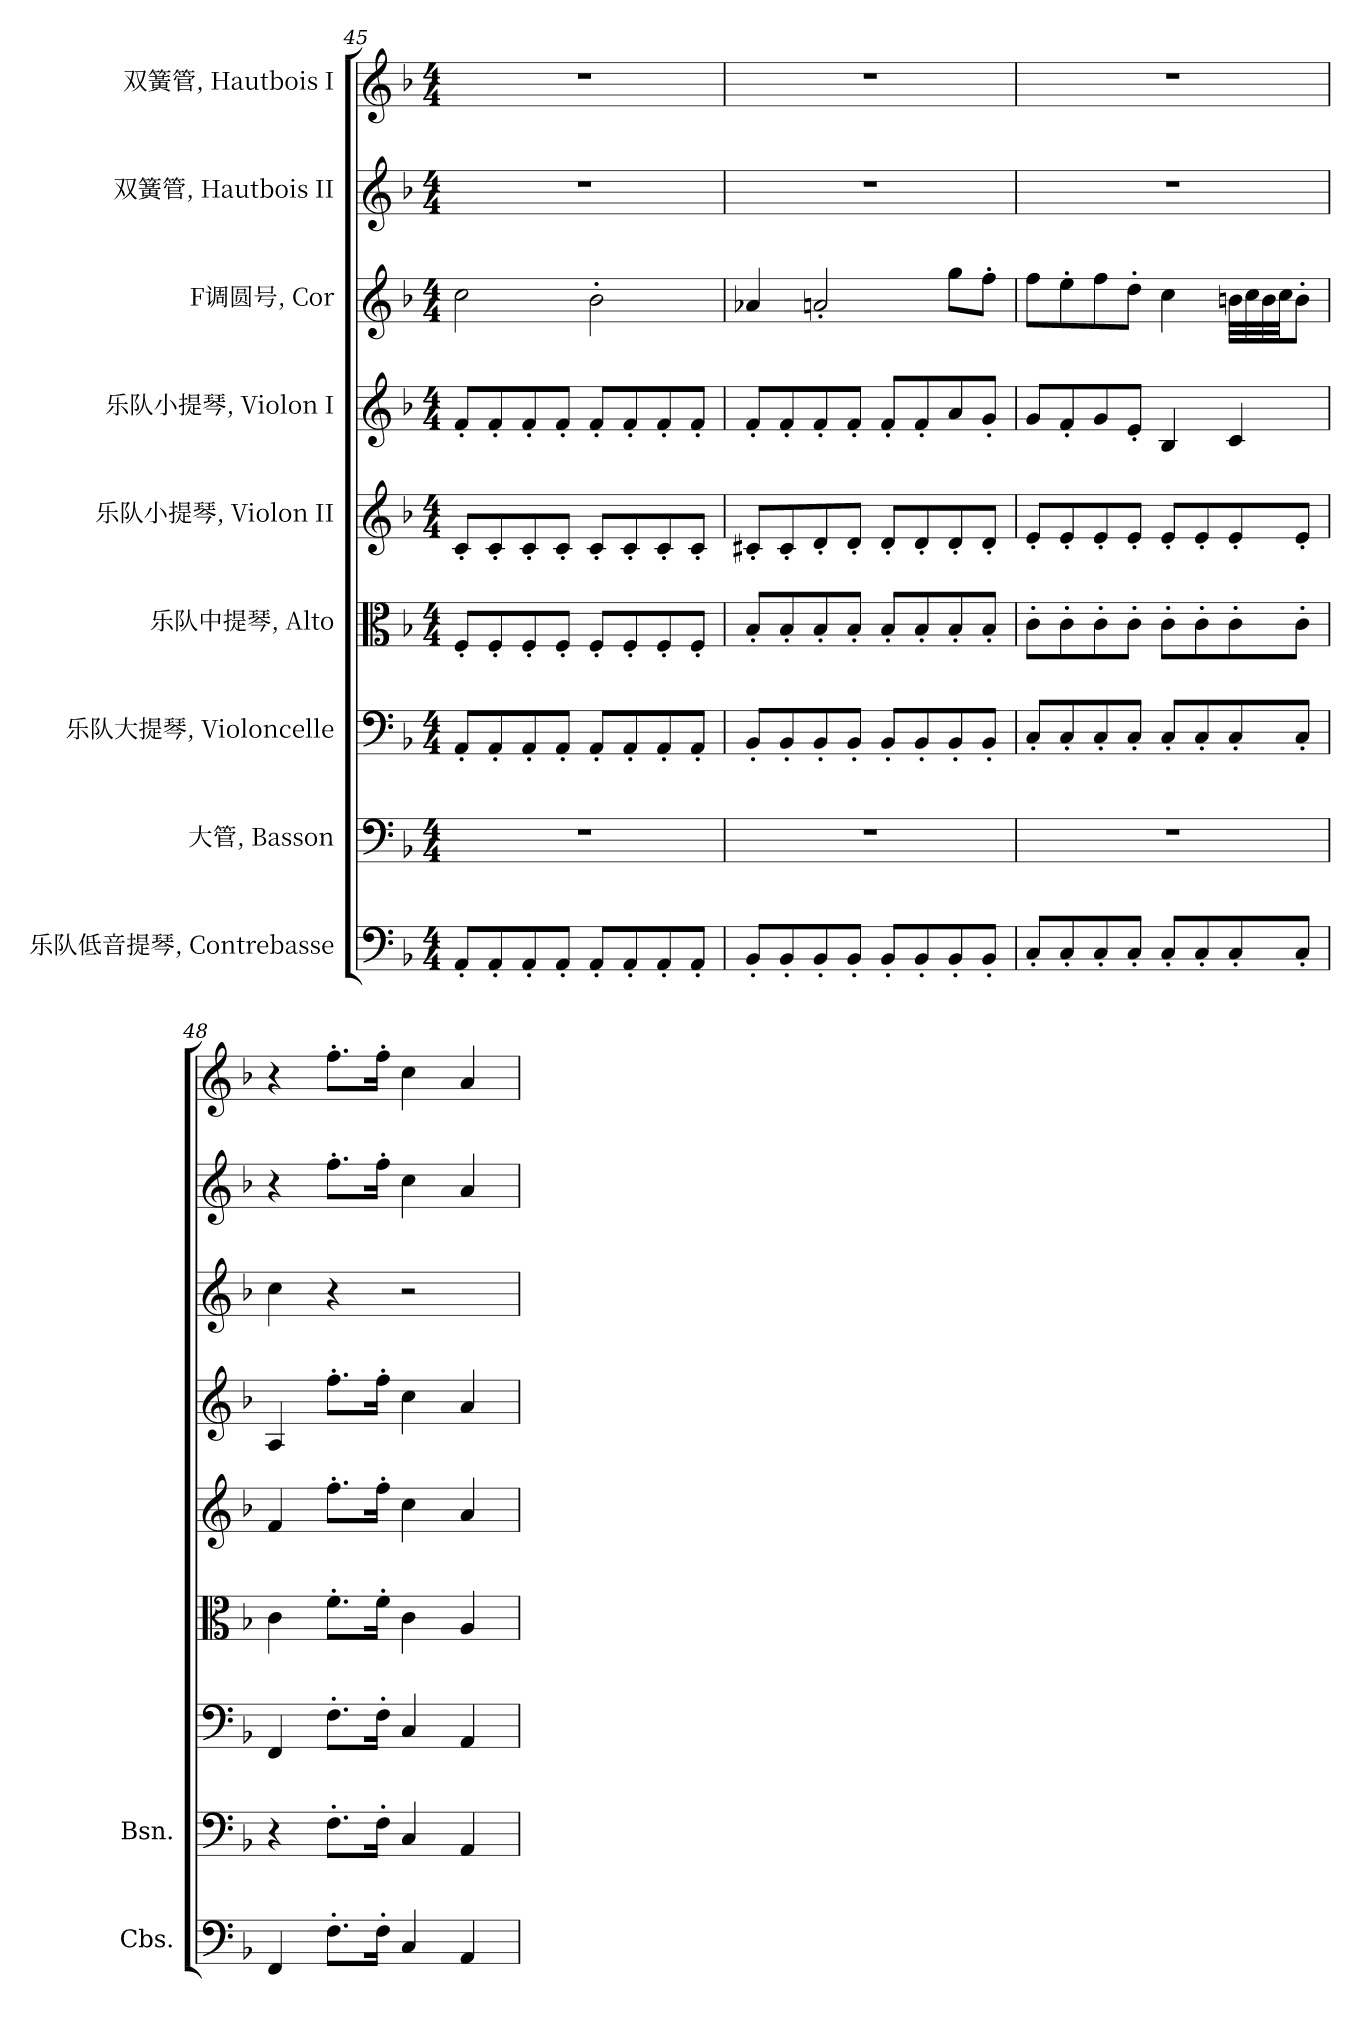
**kern	**kern	**kern	**kern	**kern	**kern	**kern	**kern	**kern
*part9	*part8	*part7	*part6	*part5	*part4	*part3	*part2	*part1
*staff9	*staff8	*staff7	*staff6	*staff5	*staff4	*staff3	*staff2	*staff1
*I"乐队低音提琴, Contrebasse	*I"大管, Basson	*I"乐队大提琴, Violoncelle	*I"乐队中提琴, Alto	*I"乐队小提琴, Violon II	*I"乐队小提琴, Violon I	*I"F调圆号, Cor	*I"双簧管, Hautbois II	*I"双簧管, Hautbois I
*I'Cbs.	*I'Bsn.	*	*	*	*	*	*	*
*clefF4	*clefF4	*clefF4	*clefC3	*clefG2	*clefG2	*clefG2	*clefG2	*clefG2
*ITrd7c12	*	*	*	*	*	*ITrd4c7	*	*
*k[b-]	*k[b-]	*k[b-]	*k[b-]	*k[b-]	*k[b-]	*k[b-e-]	*k[b-]	*k[b-]
*M4/4	*M4/4	*M4/4	*M4/4	*M4/4	*M4/4	*M4/4	*M4/4	*M4/4
=45	=45	=45	=45	=45	=45	=45	=45	=45
8AAA'/L	1r	8AA'/L	8F'/L	8c'/L	8f'/L	2f\	1r	1r
8AAA'/	.	8AA'/	8F'/	8c'/	8f'/	.	.	.
8AAA'/	.	8AA'/	8F'/	8c'/	8f'/	.	.	.
8AAA'/J	.	8AA'/J	8F'/J	8c'/J	8f'/J	.	.	.
8AAA'/L	.	8AA'/L	8F'/L	8c'/L	8f'/L	2e-'\	.	.
8AAA'/	.	8AA'/	8F'/	8c'/	8f'/	.	.	.
8AAA'/	.	8AA'/	8F'/	8c'/	8f'/	.	.	.
8AAA'/J	.	8AA'/J	8F'/J	8c'/J	8f'/J	.	.	.
=46	=46	=46	=46	=46	=46	=46	=46	=46
8BBB-'/L	1r	8BB-'/L	8B-'/L	8c#X'/L	8f'/L	4d-X/	1r	1r
8BBB-'/	.	8BB-'/	8B-'/	8c#'/	8f'/	.	.	.
8BBB-'/	.	8BB-'/	8B-'/	8d'/	8f'/	2dn'/	.	.
8BBB-'/J	.	8BB-'/J	8B-'/J	8d'/J	8f'/J	.	.	.
8BBB-'/L	.	8BB-'/L	8B-'/L	8d'/L	8f'/L	.	.	.
8BBB-'/	.	8BB-'/	8B-'/	8d'/	8f'/	.	.	.
8BBB-'/	.	8BB-'/	8B-'/	8d'/	8a/	8cc\L	.	.
8BBB-'/J	.	8BB-'/J	8B-'/J	8d'/J	8g'/J	8b-'\J	.	.
!!LO:PB:g=z
=47	=47	=47	=47	=47	=47	=47	=47	=47
8CC'/L	1r	8C'/L	8c'\L	8e'/L	8g/L	8b-\L	1r	1r
8CC'/	.	8C'/	8c'\	8e'/	8f'/	8a'\	.	.
8CC'/	.	8C'/	8c'\	8e'/	8g/	8b-\	.	.
8CC'/J	.	8C'/J	8c'\J	8e'/J	8e'/J	8g'\J	.	.
8CC'/L	.	8C'/L	8c'\L	8e'/L	4B-/	4f\	.	.
8CC'/	.	8C'/	8c'\	8e'/	.	.	.	.
8CC'/	.	8C'/	8c'\	8e'/	4c/	32en\LLL	.	.
.	.	.	.	.	.	32f\	.	.
.	.	.	.	.	.	32e\	.	.
.	.	.	.	.	.	32f\JJ	.	.
8CC'/J	.	8C'/J	8c'\J	8e'/J	.	8e'\J	.	.
=48	=48	=48	=48	=48	=48	=48	=48	=48
4FFF/	4r	4FF/	4c\	4f/	4A/	4f\	4r	4r
8.FF'\L	8.F'\L	8.F'\L	8.f'\L	8.ff'\L	8.ff'\L	4r	8.ff'\L	8.ff'\L
16FF'\Jk	16F'\Jk	16F'\Jk	16f'\Jk	16ff'\Jk	16ff'\Jk	.	16ff'\Jk	16ff'\Jk
4CC/	4C/	4C/	4c\	4cc\	4cc\	2r	4cc\	4cc\
4AAA/	4AA/	4AA/	4A/	4a/	4a/	.	4a/	4a/
=	=	=	=	=	=	=	=	=
*-	*-	*-	*-	*-	*-	*-	*-	*-
